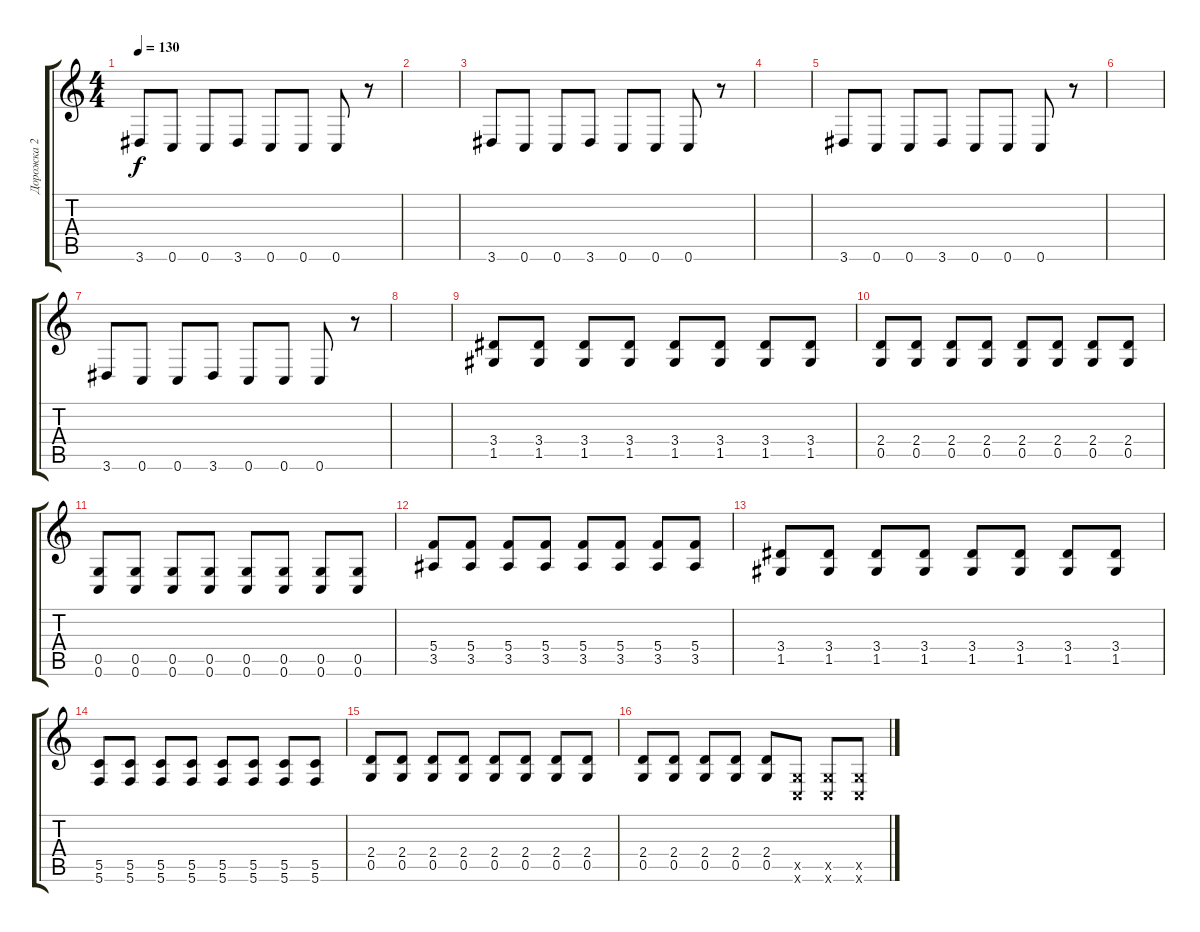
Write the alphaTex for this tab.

\track ("Дорожка 2" "Дорожка 2") {instrument distortionguitar}
\staff {score tabs}
\tuning (D4 A3 F3 C3 G2 C2) {hide}
\ts (4 4)
\tempo 130
\clef g2
\ks c
3.6.8{dy f} 0.6.8 0.6.8 3.6.8 0.6.8 0.6.8 0.6.8 r.8 |
|
3.6.8 0.6.8 0.6.8 3.6.8 0.6.8 0.6.8 0.6.8 r.8 |
|
3.6.8 0.6.8 0.6.8 3.6.8 0.6.8 0.6.8 0.6.8 r.8 |
|
3.6.8 0.6.8 0.6.8 3.6.8 0.6.8 0.6.8 0.6.8 r.8 |
|
(3.4 1.5).8 (3.4 1.5).8 (3.4 1.5).8 (3.4 1.5).8 (3.4 1.5).8 (3.4 1.5).8 (3.4 1.5).8 (3.4 1.5).8 |
(2.4 0.5).8 (2.4 0.5).8 (2.4 0.5).8 (2.4 0.5).8 (2.4 0.5).8 (2.4 0.5).8 (2.4 0.5).8 (2.4 0.5).8 |
(0.5 0.6).8 (0.5 0.6).8 (0.5 0.6).8 (0.5 0.6).8 (0.5 0.6).8 (0.5 0.6).8 (0.5 0.6).8 (0.5 0.6).8 |
(5.4 3.5).8 (5.4 3.5).8 (5.4 3.5).8 (5.4 3.5).8 (5.4 3.5).8 (5.4 3.5).8 (5.4 3.5).8 (5.4 3.5).8 |
(3.4 1.5).8 (3.4 1.5).8 (3.4 1.5).8 (3.4 1.5).8 (3.4 1.5).8 (3.4 1.5).8 (3.4 1.5).8 (3.4 1.5).8 |
(5.5 5.6).8 (5.5 5.6).8 (5.5 5.6).8 (5.5 5.6).8 (5.5 5.6).8 (5.5 5.6).8 (5.5 5.6).8 (5.5 5.6).8 |
(2.4 0.5).8 (2.4 0.5).8 (2.4 0.5).8 (2.4 0.5).8 (2.4 0.5).8 (2.4 0.5).8 (2.4 0.5).8 (2.4 0.5).8 |
(2.4 0.5).8 (2.4 0.5).8 (2.4 0.5).8 (2.4 0.5).8 (2.4 0.5).8 (0.5{x} 0.6{x}).8 (0.5{x} 0.6{x}).8 (0.5{x} 0.6{x}).8
